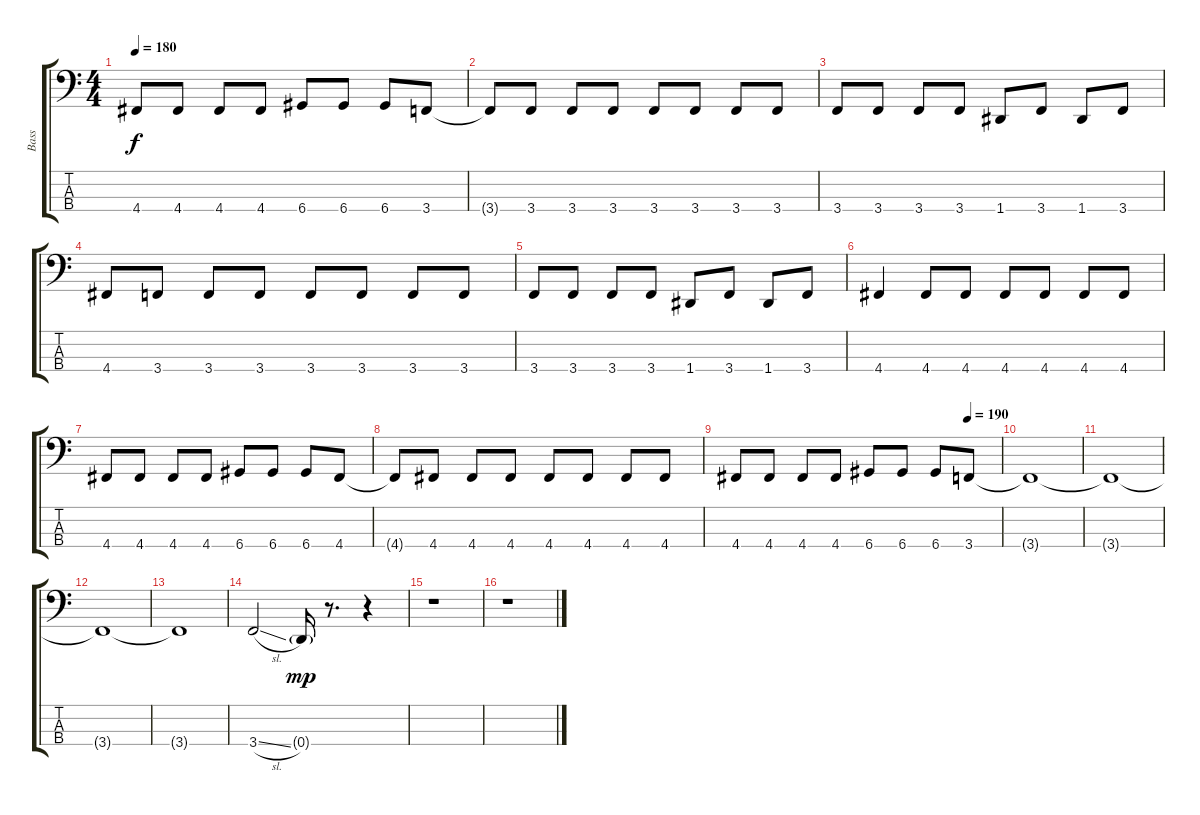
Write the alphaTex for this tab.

\track ("Bass" "Bass") {instrument electricbasspick}
\staff {score tabs}
\tuning (G2 D2 A1 D1) {hide}
\ts (4 4)
\tempo 180
\clef f4
\ks c
4.4.8{dy f} 4.4.8 4.4.8 4.4.8 6.4.8 6.4.8 6.4.8 3.4.8 |
3.4{t}.8 3.4.8 3.4.8 3.4.8 3.4.8 3.4.8 3.4.8 3.4.8 |
3.4.8 3.4.8 3.4.8 3.4.8 1.4.8 3.4.8 1.4.8 3.4.8 |
4.4.8 3.4.8 3.4.8 3.4.8 3.4.8 3.4.8 3.4.8 3.4.8 |
3.4.8 3.4.8 3.4.8 3.4.8 1.4.8 3.4.8 1.4.8 3.4.8 |
4.4.4 4.4.8 4.4.8 4.4.8 4.4.8 4.4.8 4.4.8 |
4.4.8 4.4.8 4.4.8 4.4.8 6.4.8 6.4.8 6.4.8 4.4.8 |
4.4{t}.8 4.4.8 4.4.8 4.4.8 4.4.8 4.4.8 4.4.8 4.4.8 |
\tempo (190 0.875)
4.4.8 4.4.8 4.4.8 4.4.8 6.4.8 6.4.8 6.4.8 3.4.8 |
3.4{t}.1 |
3.4{t}.1 |
3.4{t}.1 |
3.4{t}.1 |
3.4{sl}.2 0.4{g}.16{dy mp} r.8{d} r.4 |
r.1 |
r.1
